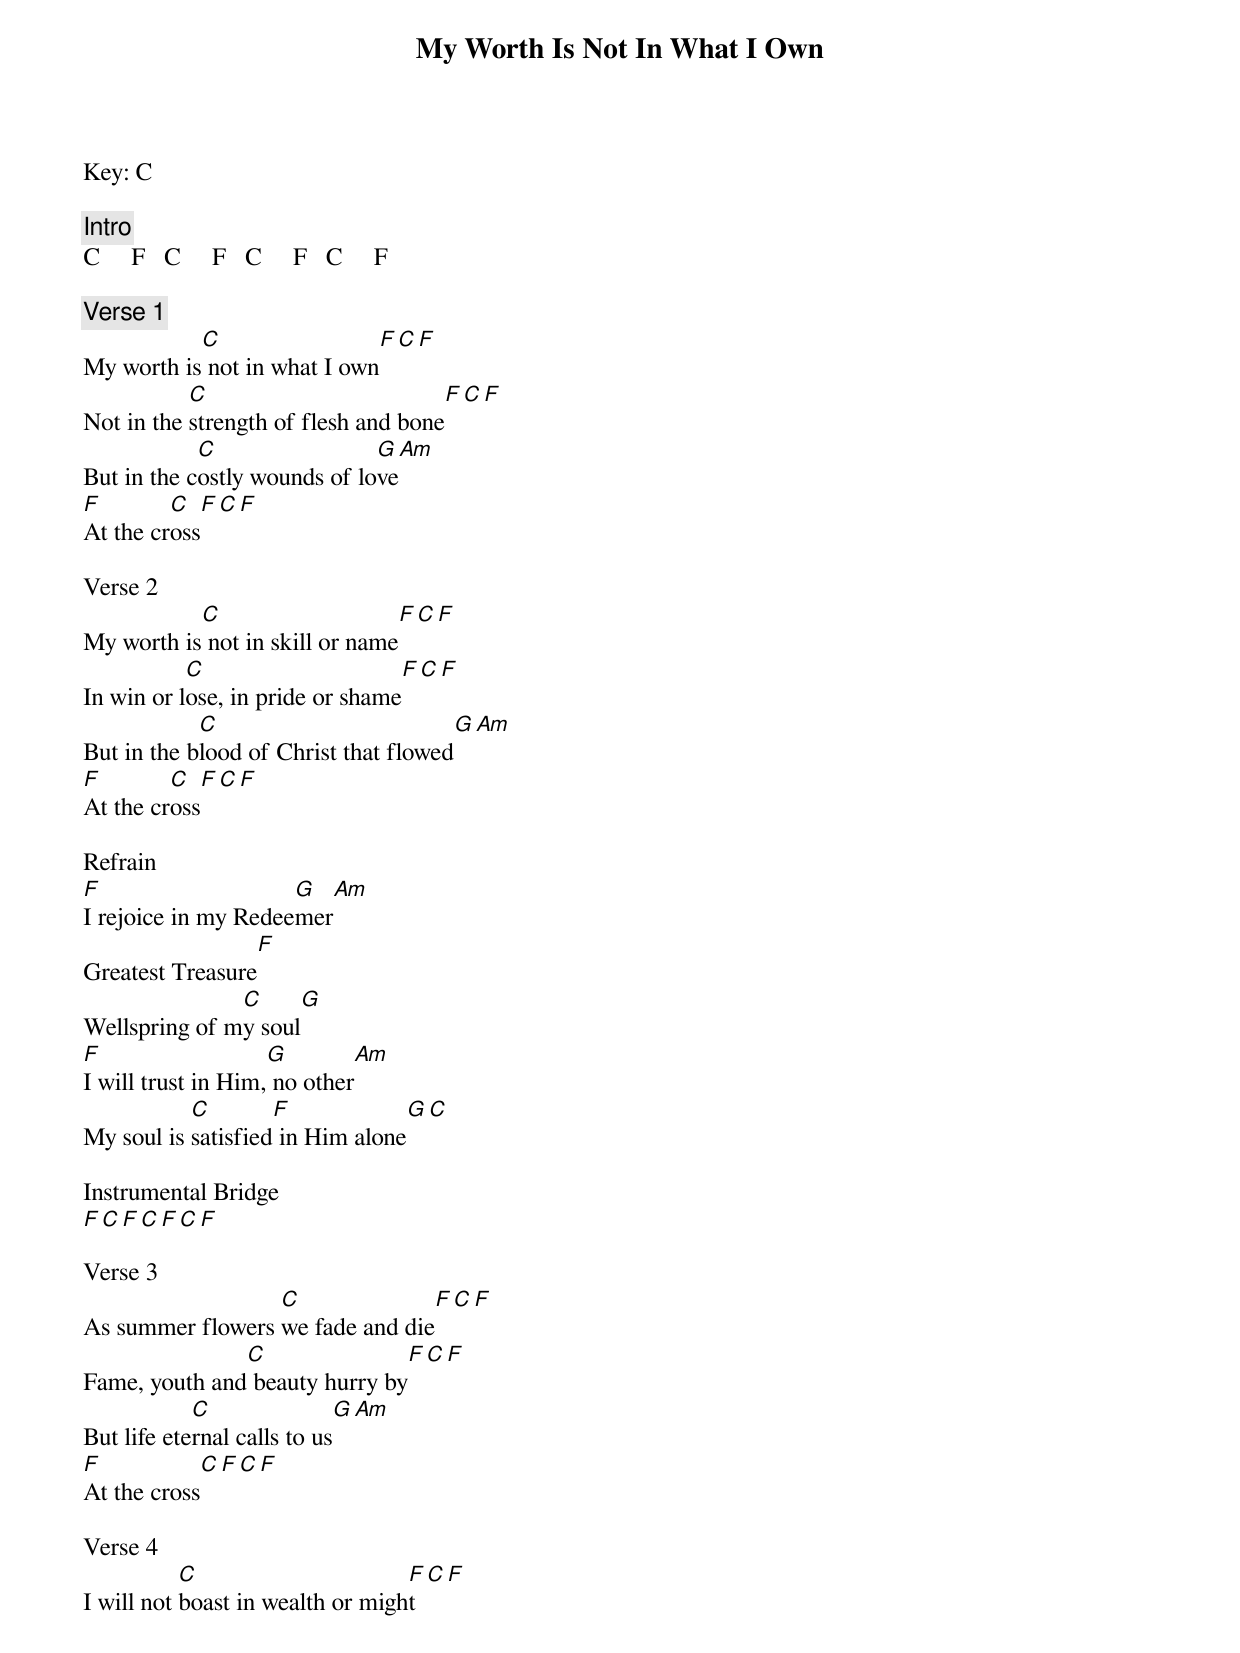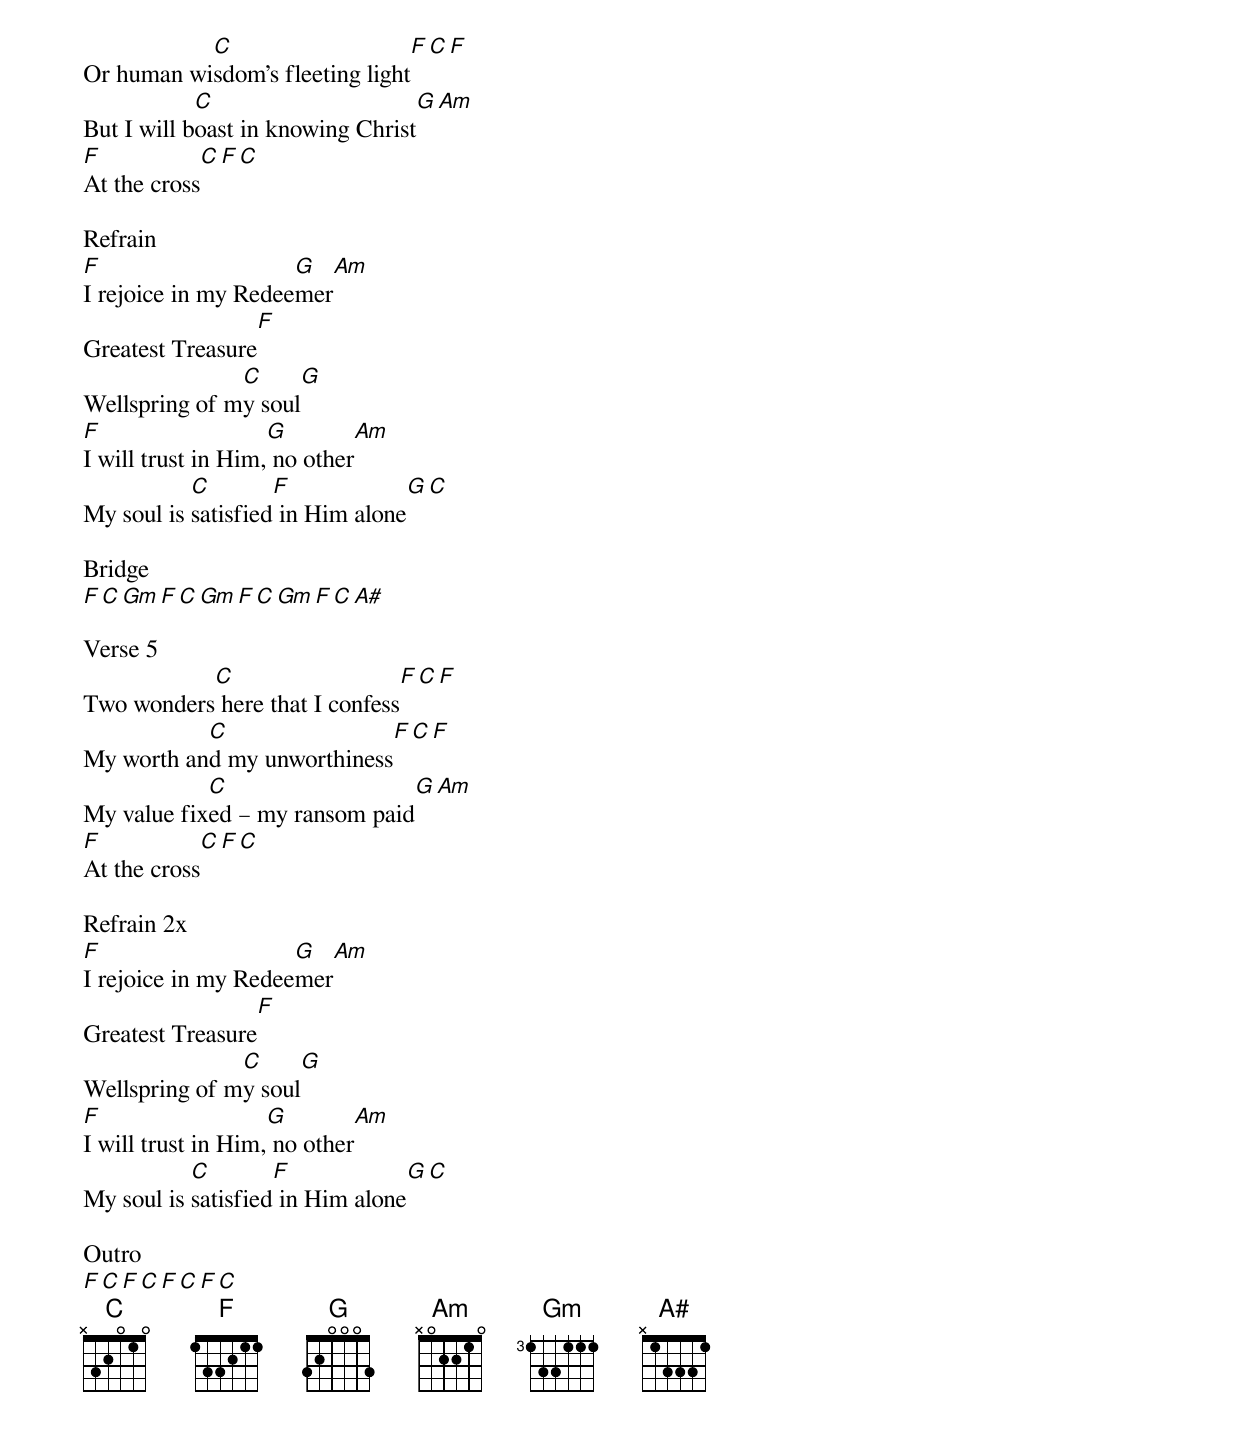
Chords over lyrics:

My Worth Is Not In What I Own
Key: C

Intro
C     F   C     F   C     F   C     F

Verse 1
           C                      F          C           F
My worth is not in what I own
           C                           F                    C        F
Not in the strength of flesh and bone
            C                 G            Am
But in the costly wounds of love
F        C      F    C      F
At the cross

Verse 2
           C                      F          C           F
My worth is not in skill or name
           C                          F          C        F
In win or lose, in pride or shame
            C                         G            Am
But in the blood of Christ that flowed
F        C      F    C      F
At the cross

Refrain
F                    G        Am
I rejoice in my Redeemer
                 F
Greatest Treasure
               C             G
Wellspring of my soul
F                   G               Am
I will trust in Him, no other
           C        F                    G        C
My soul is satisfied in Him alone

Instrumental Bridge
F   C     F   C     F   C     F

Verse 3
                  C                    F             C           F
As summer flowers we fade and die
               C                              F          C           F
Fame, youth and beauty hurry by
            C                G     Am
But life eternal calls to us
F               C      F    C      F
At the cross

Verse 4
           C                      F             C           F
I will not boast in wealth or might
           C                         F             C           F
Or human wisdom’s fleeting light
            C                         G            Am
But I will boast in knowing Christ
F           C      F    C
At the cross

Refrain
F                    G        Am
I rejoice in my Redeemer
                 F
Greatest Treasure
               C             G
Wellspring of my soul
F                   G               Am
I will trust in Him, no other
           C        F                    G        C
My soul is satisfied in Him alone

Bridge
F  C  Gm   F  C  Gm   F  C  Gm   F  C  A#

Verse 5
           C                             F       C           F
Two wonders here that I confess
           C                         F          C           F
My worth and my unworthiness
            C                         G            Am
My value fixed – my ransom paid
F           C      F    C
At the cross

Refrain 2x
F                    G        Am
I rejoice in my Redeemer
                 F
Greatest Treasure
               C             G
Wellspring of my soul
F                   G               Am
I will trust in Him, no other
           C        F                    G        C
My soul is satisfied in Him alone

Outro
F    C      F    C      F    C      F    C
